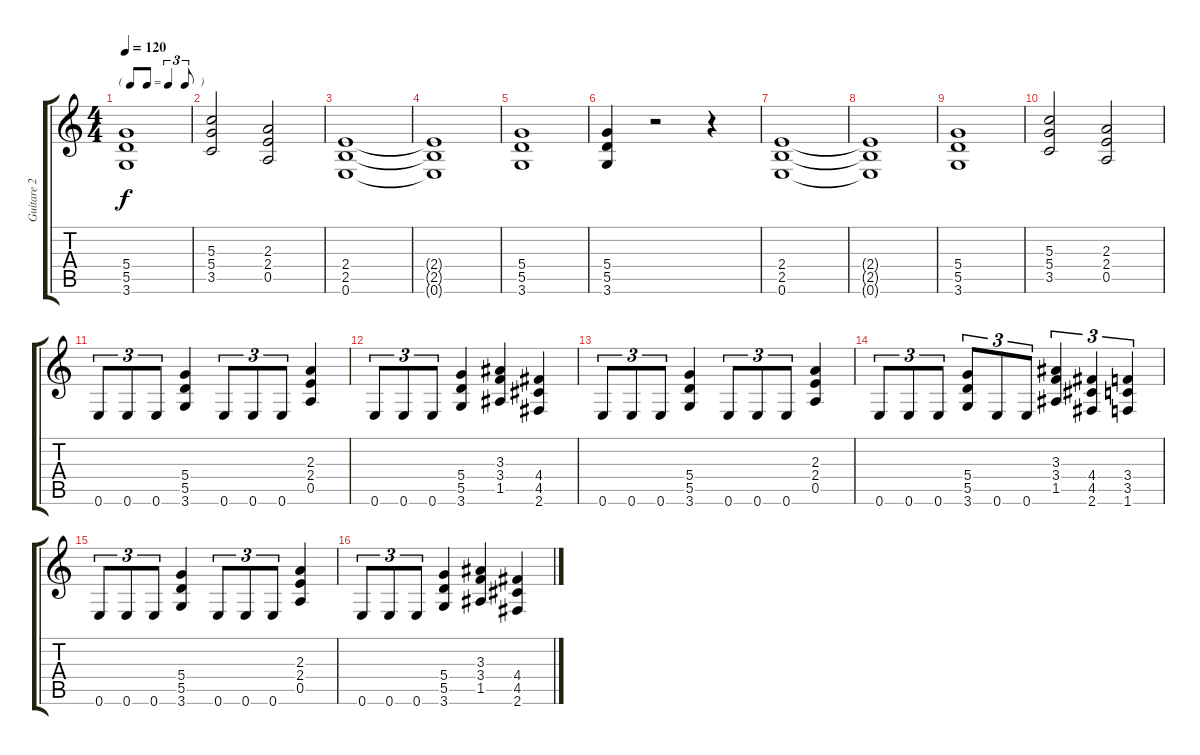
\track ("Guitare 2" "Guitare 2") {instrument overdrivenguitar}
\staff {score tabs}
\tuning (E4 B3 G3 D3 A2 E2) {hide}
\ts (4 4)
\tf triplet8th
\tempo 120
\clef g2
\ks c
(5.4 5.5 3.6).1{dy f} |
(5.3 5.4 3.5).2 (2.3 2.4 0.5).2 |
(2.4 2.5 0.6).1 |
(2.4{t} 2.5{t} 0.6{t}).1 |
(5.4 5.5 3.6).1 |
(5.4 5.5 3.6).4 r.2 r.4 |
(2.4 2.5 0.6).1 |
(2.4{t} 2.5{t} 0.6{t}).1 |
(5.4 5.5 3.6).1 |
(5.3 5.4 3.5).2 (2.3 2.4 0.5).2 |
0.6.8{tu (3 2)} 0.6.8{tu (3 2)} 0.6.8{tu (3 2)} (5.4 5.5 3.6).4 0.6.8{tu (3 2)} 0.6.8{tu (3 2)} 0.6.8{tu (3 2)} (2.3 2.4 0.5).4 |
0.6.8{tu (3 2)} 0.6.8{tu (3 2)} 0.6.8{tu (3 2)} (5.4 5.5 3.6).4 (3.3 3.4 1.5).4 (4.4 4.5 2.6).4 |
0.6.8{tu (3 2)} 0.6.8{tu (3 2)} 0.6.8{tu (3 2)} (5.4 5.5 3.6).4 0.6.8{tu (3 2)} 0.6.8{tu (3 2)} 0.6.8{tu (3 2)} (2.3 2.4 0.5).4 |
0.6.8{tu (3 2)} 0.6.8{tu (3 2)} 0.6.8{tu (3 2)} (5.4 5.5 3.6).8{tu (3 2)} 0.6.8{tu (3 2)} 0.6.8{tu (3 2)} (3.3 3.4 1.5).4{tu (3 2)} (4.4 4.5 2.6).4{tu (3 2)} (3.4 3.5 1.6).4{tu (3 2)} |
0.6.8{tu (3 2)} 0.6.8{tu (3 2)} 0.6.8{tu (3 2)} (5.4 5.5 3.6).4 0.6.8{tu (3 2)} 0.6.8{tu (3 2)} 0.6.8{tu (3 2)} (2.3 2.4 0.5).4 |
0.6.8{tu (3 2)} 0.6.8{tu (3 2)} 0.6.8{tu (3 2)} (5.4 5.5 3.6).4 (3.3 3.4 1.5).4 (4.4 4.5 2.6).4
